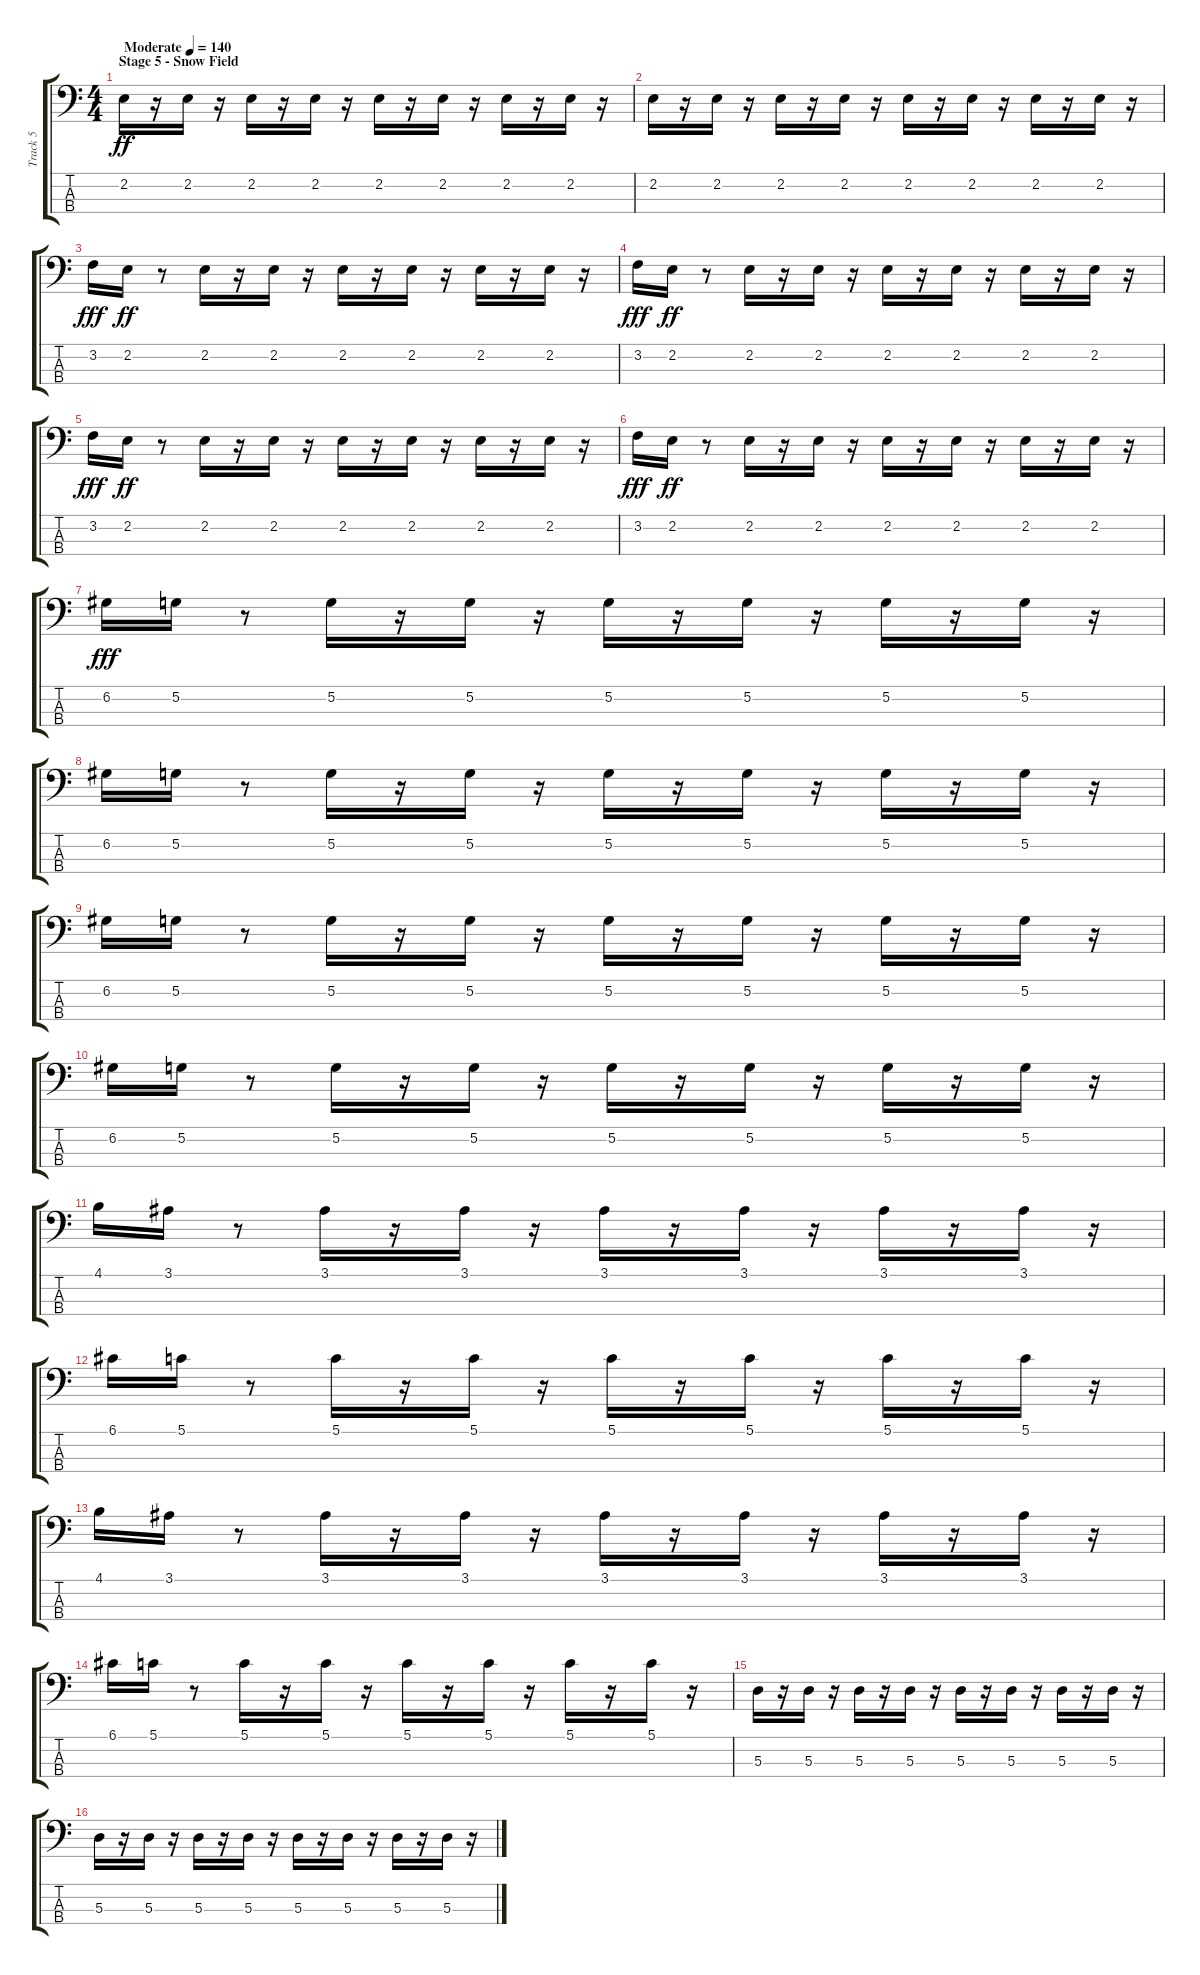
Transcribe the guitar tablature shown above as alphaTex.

\track ("Track 5" "Track 5") {instrument slapbass1}
\staff {score tabs}
\tuning (G2 D2 A1 E1) {hide}
\ts (4 4)
\section ("" "Stage 5 - Snow Field")
\tempo (140 "Moderate")
\clef f4
\ks c
2.2.16{dy ff instrument slapbass1} r.16 2.2.16 r.16 2.2.16 r.16 2.2.16 r.16 2.2.16 r.16 2.2.16 r.16 2.2.16 r.16 2.2.16 r.16 |
2.2.16 r.16 2.2.16 r.16 2.2.16 r.16 2.2.16 r.16 2.2.16 r.16 2.2.16 r.16 2.2.16 r.16 2.2.16 r.16 |
3.2.16{dy fff} 2.2.16{dy ff} r.8 2.2.16 r.16 2.2.16 r.16 2.2.16 r.16 2.2.16 r.16 2.2.16 r.16 2.2.16 r.16 |
3.2.16{dy fff} 2.2.16{dy ff} r.8 2.2.16 r.16 2.2.16 r.16 2.2.16 r.16 2.2.16 r.16 2.2.16 r.16 2.2.16 r.16 |
3.2.16{dy fff} 2.2.16{dy ff} r.8 2.2.16 r.16 2.2.16 r.16 2.2.16 r.16 2.2.16 r.16 2.2.16 r.16 2.2.16 r.16 |
3.2.16{dy fff} 2.2.16{dy ff} r.8 2.2.16 r.16 2.2.16 r.16 2.2.16 r.16 2.2.16 r.16 2.2.16 r.16 2.2.16 r.16 |
6.2.16{dy fff} 5.2.16 r.8 5.2.16 r.16 5.2.16 r.16 5.2.16 r.16 5.2.16 r.16 5.2.16 r.16 5.2.16 r.16 |
6.2.16 5.2.16 r.8 5.2.16 r.16 5.2.16 r.16 5.2.16 r.16 5.2.16 r.16 5.2.16 r.16 5.2.16 r.16 |
6.2.16 5.2.16 r.8 5.2.16 r.16 5.2.16 r.16 5.2.16 r.16 5.2.16 r.16 5.2.16 r.16 5.2.16 r.16 |
6.2.16 5.2.16 r.8 5.2.16 r.16 5.2.16 r.16 5.2.16 r.16 5.2.16 r.16 5.2.16 r.16 5.2.16 r.16 |
4.1.16 3.1.16 r.8 3.1.16 r.16 3.1.16 r.16 3.1.16 r.16 3.1.16 r.16 3.1.16 r.16 3.1.16 r.16 |
6.1.16 5.1.16 r.8 5.1.16 r.16 5.1.16 r.16 5.1.16 r.16 5.1.16 r.16 5.1.16 r.16 5.1.16 r.16 |
4.1.16 3.1.16 r.8 3.1.16 r.16 3.1.16 r.16 3.1.16 r.16 3.1.16 r.16 3.1.16 r.16 3.1.16 r.16 |
6.1.16 5.1.16 r.8 5.1.16 r.16 5.1.16 r.16 5.1.16 r.16 5.1.16 r.16 5.1.16 r.16 5.1.16 r.16 |
5.3.16 r.16 5.3.16 r.16 5.3.16 r.16 5.3.16 r.16 5.3.16 r.16 5.3.16 r.16 5.3.16 r.16 5.3.16 r.16 |
5.3.16 r.16 5.3.16 r.16 5.3.16 r.16 5.3.16 r.16 5.3.16 r.16 5.3.16 r.16 5.3.16 r.16 5.3.16 r.16
